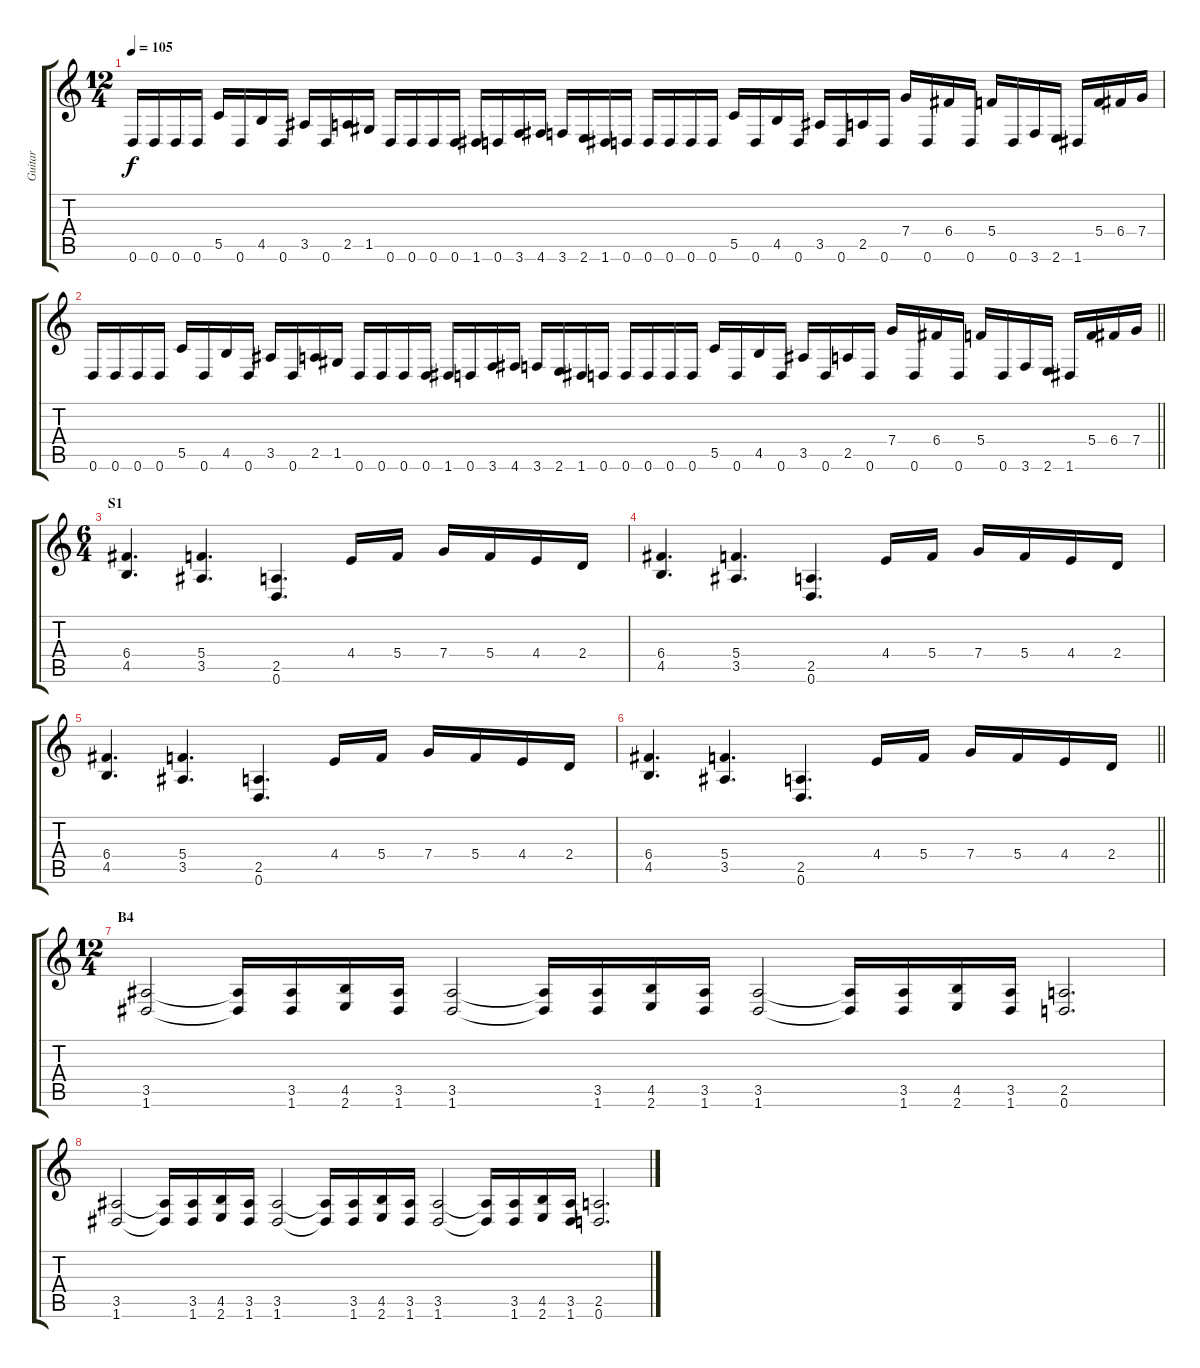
\track ("Guitar" "Guitar") {instrument distortionguitar}
\staff {score tabs}
\tuning (D4 A3 F3 C3 G2 D2) {hide}
\ts (12 4)
\tempo 105
\clef g2
\ks c
0.6.16{dy f} 0.6.16 0.6.16 0.6.16 5.5.16 0.6.16 4.5.16 0.6.16 3.5.16 0.6.16 2.5.16 1.5.16 0.6.16 0.6.16 0.6.16 0.6.16 1.6.16 0.6.16 3.6.16 4.6.16 3.6.16 2.6.16 1.6.16 0.6.16 0.6.16 0.6.16 0.6.16 0.6.16 5.5.16 0.6.16 4.5.16 0.6.16 3.5.16 0.6.16 2.5.16 0.6.16 7.4.16 0.6.16 6.4.16 0.6.16 5.4.16 0.6.16 3.6.16 2.6.16 1.6.16 5.4.16 6.4.16 7.4.16 |
\barLineRight lightlight
0.6.16 0.6.16 0.6.16 0.6.16 5.5.16 0.6.16 4.5.16 0.6.16 3.5.16 0.6.16 2.5.16 1.5.16 0.6.16 0.6.16 0.6.16 0.6.16 1.6.16 0.6.16 3.6.16 4.6.16 3.6.16 2.6.16 1.6.16 0.6.16 0.6.16 0.6.16 0.6.16 0.6.16 5.5.16 0.6.16 4.5.16 0.6.16 3.5.16 0.6.16 2.5.16 0.6.16 7.4.16 0.6.16 6.4.16 0.6.16 5.4.16 0.6.16 3.6.16 2.6.16 1.6.16 5.4.16 6.4.16 7.4.16 |
\ts (6 4)
\section ("" "S1")
(6.4 4.5).4{d} (5.4 3.5).4{d} (2.5 0.6).4{d} 4.4.16 5.4.16 7.4.16 5.4.16 4.4.16 2.4.16 |
(6.4 4.5).4{d} (5.4 3.5).4{d} (2.5 0.6).4{d} 4.4.16 5.4.16 7.4.16 5.4.16 4.4.16 2.4.16 |
(6.4 4.5).4{d} (5.4 3.5).4{d} (2.5 0.6).4{d} 4.4.16 5.4.16 7.4.16 5.4.16 4.4.16 2.4.16 |
\barLineRight lightlight
(6.4 4.5).4{d} (5.4 3.5).4{d} (2.5 0.6).4{d} 4.4.16 5.4.16 7.4.16 5.4.16 4.4.16 2.4.16 |
\ts (12 4)
\section ("" "B4")
(3.5 1.6).2 (3.5{t} 1.6{t}).16 (3.5 1.6).16 (4.5 2.6).16 (3.5 1.6).16 (3.5 1.6).2 (3.5{t} 1.6{t}).16 (3.5 1.6).16 (4.5 2.6).16 (3.5 1.6).16 (3.5 1.6).2 (3.5{t} 1.6{t}).16 (3.5 1.6).16 (4.5 2.6).16 (3.5 1.6).16 (2.5 0.6).2{d} |
(3.5 1.6).2 (3.5{t} 1.6{t}).16 (3.5 1.6).16 (4.5 2.6).16 (3.5 1.6).16 (3.5 1.6).2 (3.5{t} 1.6{t}).16 (3.5 1.6).16 (4.5 2.6).16 (3.5 1.6).16 (3.5 1.6).2 (3.5{t} 1.6{t}).16 (3.5 1.6).16 (4.5 2.6).16 (3.5 1.6).16 (2.5 0.6).2{d}
